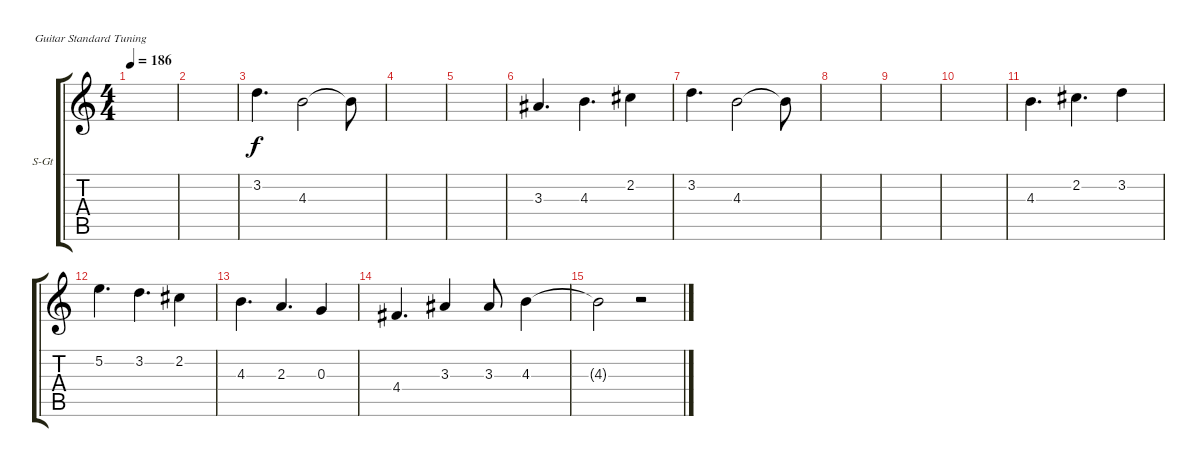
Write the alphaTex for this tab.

\defaultSystemsLayout 4
\bracketExtendMode groupsimilarinstruments
\firstSystemTrackNameOrientation horizontal
\otherSystemsTrackNameOrientation horizontal
\track ("Slavko" "S-Gt") {instrument acousticguitarsteel}
\staff {score tabs}
\tuning (E4 B3 G3 D3 A2 E2)
\ts (4 4)
\tempo 186
\clef g2
\ks c
|
|
3.2.4{d} 4.3.2 4.3{t}.8 |
|
|
3.3.4{d} 4.3.4{d} 2.2.4 |
3.2.4{d} 4.3.2 4.3{t}.8 |
|
|
|
4.3.4{d} 2.2.4{d} 3.2.4 |
5.2.4{d} 3.2.4{d} 2.2.4 |
4.3.4{d} 2.3.4{d} 0.3.4 |
4.4.4{d} 3.3.4 3.3.8 4.3.4 |
4.3{t}.2 r.2
